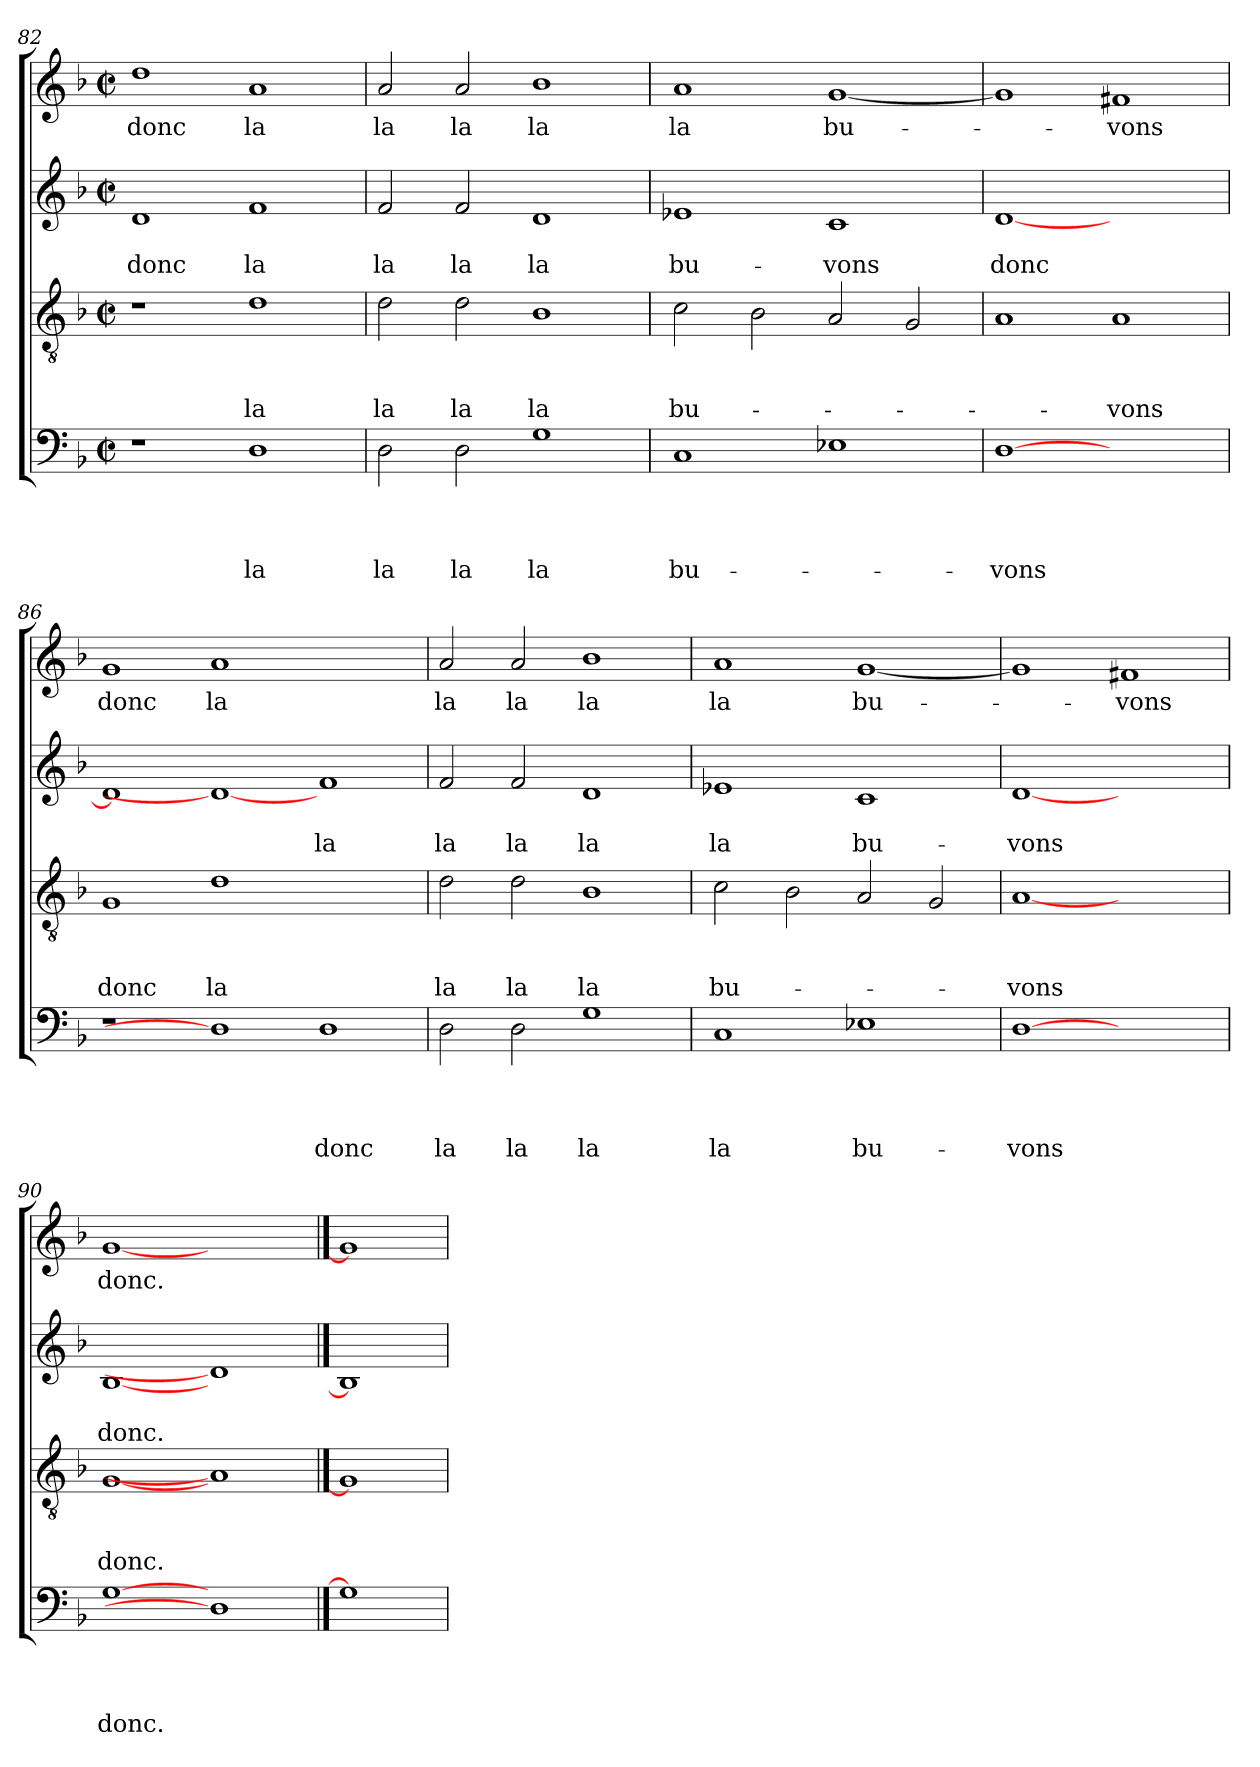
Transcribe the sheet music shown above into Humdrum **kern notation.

**kern	**text	**text	**text	**text	**kern	**text	**text	**text	**kern	**text	**text	**kern	**text
*part4	*part4	*part4	*part4	*part4	*part3	*part3	*part3	*part3	*part2	*part2	*part2	*part1	*part1
*staff4	*staff4	*staff4	*staff4	*staff4	*staff3	*staff3	*staff3	*staff3	*staff2	*staff2	*staff2	*staff1	*staff1
*clefF4	*	*	*	*	*clefGv2	*	*	*	*clefG2	*	*	*clefG2	*
*k[b-]	*	*	*	*	*k[b-]	*	*	*	*k[b-]	*	*	*k[b-]	*
*F:	*	*	*	*	*F:	*	*	*	*F:	*	*	*F:	*
*M2/2	*	*	*	*	*M2/2	*	*	*	*M2/2	*	*	*M2/2	*
*met(c|)	*	*	*	*	*met(c|)	*	*	*	*met(c|)	*	*	*met(c|)	*
=82	=82	=82	=82	=82	=82	=82	=82	=82	=82	=82	=82	=82	=82
1r	.	.	.	.	1r	.	.	.	1d	.	donc	1dd	donc
1D	.	.	.	la	1d	.	.	la	1f	.	la	1a	la
=83	=83	=83	=83	=83	=83	=83	=83	=83	=83	=83	=83	=83	=83
2D\	.	.	.	la	2d\	.	.	la	2f/	.	la	2a/	la
2D\	.	.	.	la	2d\	.	.	la	2f/	.	la	2a/	la
1G	.	.	.	la	1B-	.	.	la	1d	.	la	1b-	la
=84	=84	=84	=84	=84	=84	=84	=84	=84	=84	=84	=84	=84	=84
1C	.	.	.	bu-	2c\	.	.	bu-	1e-X	.	bu-	1a	la
.	.	.	.	.	2B-\	.	.	.	.	.	.	.	.
1E-X	.	.	.	.	2A/	.	.	.	1c	.	-vons	[1g	bu-
.	.	.	.	.	2G/	.	.	.	.	.	.	.	.
!!LO:LB:g=z
=85	=85	=85	=85	=85	=85	=85	=85	=85	=85	=85	=85	=85	=85
[1D	.	.	.	-vons	1A	.	.	.	[1d	.	donc	1g]	.
1ryy	.	.	.	.	1A	.	.	-vons	1ryy	.	.	1f#X	-vons
=86	=86	=86	=86	=86	=86	=86	=86	=86	=86	=86	=86	=86	=86
1r	.	.	.	.	1G	.	.	donc	1d]	.	.	1g	donc
1D]	.	.	.	.	1d	.	.	la	1d_	.	.	1a	la
1D	.	.	.	donc	1ryy	.	.	.	1f	.	la	1ryy	.
=87	=87	=87	=87	=87	=87	=87	=87	=87	=87	=87	=87	=87	=87
2D\	.	.	.	la	2d\	.	.	la	2f/	.	la	2a/	la
2D\	.	.	.	la	2d\	.	.	la	2f/	.	la	2a/	la
1G	.	.	.	la	1B-	.	.	la	1d	.	la	1b-	la
=88	=88	=88	=88	=88	=88	=88	=88	=88	=88	=88	=88	=88	=88
1C	.	.	.	la	2c\	.	.	bu-	1e-X	.	la	1a	la
.	.	.	.	.	2B-\	.	.	.	.	.	.	.	.
1E-X	.	.	.	bu-	2A/	.	.	.	1c	.	bu-	[1g	bu-
.	.	.	.	.	2G/	.	.	.	.	.	.	.	.
=89	=89	=89	=89	=89	=89	=89	=89	=89	=89	=89	=89	=89	=89
[1D	.	.	.	-vons	[1A	.	.	-vons	[1d	.	-vons	1g]	.
1ryy	.	.	.	.	1ryy	.	.	.	1ryy	.	.	1f#X	-vons
=90	=90	=90	=90	=90	=90	=90	=90	=90	=90	=90	=90	=90	=90
[1G	.	.	.	donc.	[1G	.	.	donc.	[1B-	.	donc.	[1g	donc.
1D]	.	.	.	.	1A]	.	.	.	1d]	.	.	1ryy	.
==91	==91	==91	==91	==91	==91	==91	==91	==91	==91	==91	==91	==91	==91
1G]	.	.	.	.	1G]	.	.	.	1B-]	.	.	1g]	.
=	=	=	=	=	=	=	=	=	=	=	=	=	=
*-	*-	*-	*-	*-	*-	*-	*-	*-	*-	*-	*-	*-	*-
